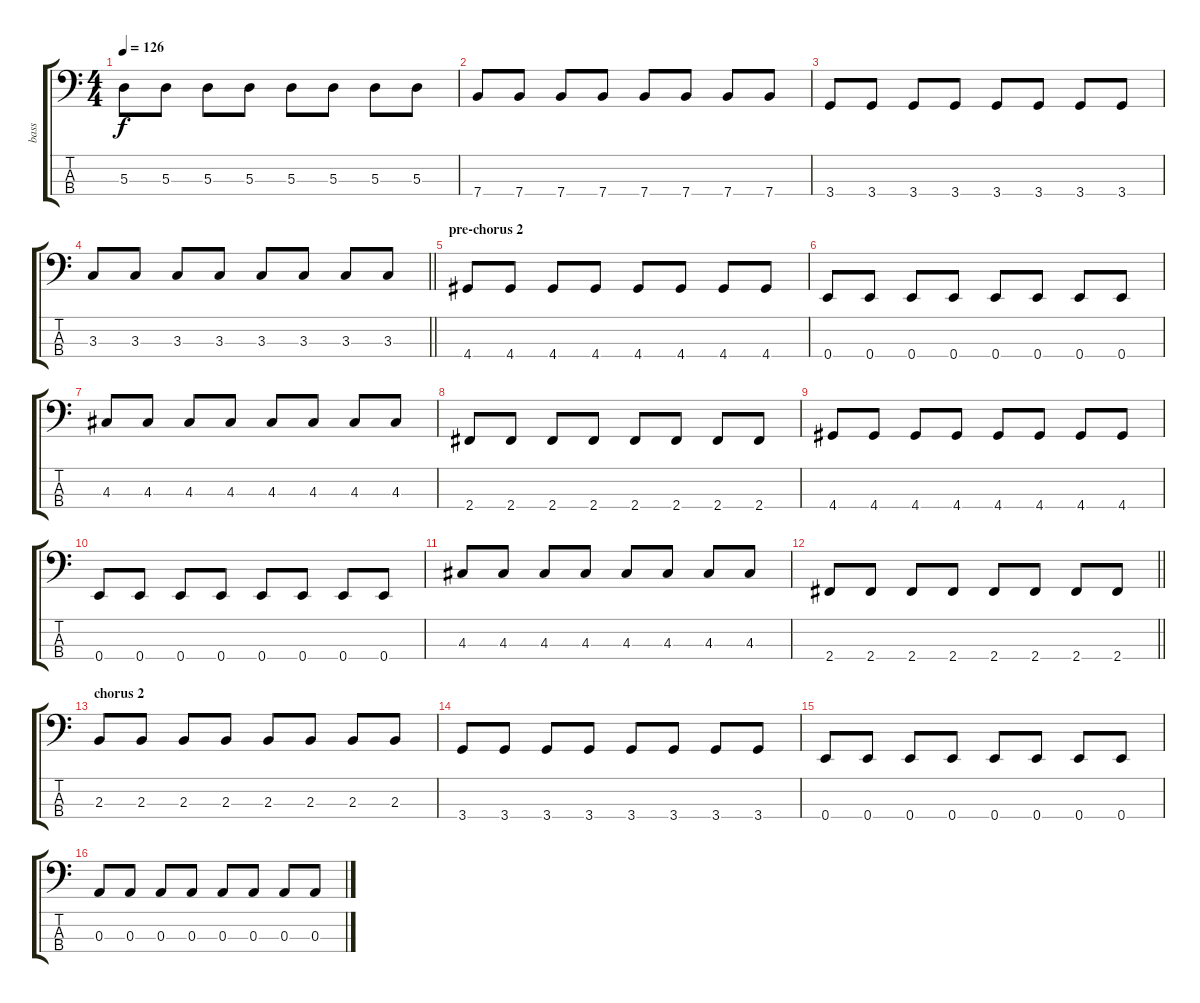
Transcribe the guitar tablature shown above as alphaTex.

\track ("bass" "bass") {instrument fretlessbass}
\staff {score tabs}
\tuning (G2 D2 A1 E1) {hide}
\ts (4 4)
\tempo 126
\clef f4
\ks c
5.3.8{dy f} 5.3.8 5.3.8 5.3.8 5.3.8 5.3.8 5.3.8 5.3.8 |
7.4.8 7.4.8 7.4.8 7.4.8 7.4.8 7.4.8 7.4.8 7.4.8 |
3.4.8 3.4.8 3.4.8 3.4.8 3.4.8 3.4.8 3.4.8 3.4.8 |
\barLineRight lightlight
3.3.8 3.3.8 3.3.8 3.3.8 3.3.8 3.3.8 3.3.8 3.3.8 |
\section ("" "pre-chorus 2")
4.4.8 4.4.8 4.4.8 4.4.8 4.4.8 4.4.8 4.4.8 4.4.8 |
0.4.8 0.4.8 0.4.8 0.4.8 0.4.8 0.4.8 0.4.8 0.4.8 |
4.3.8 4.3.8 4.3.8 4.3.8 4.3.8 4.3.8 4.3.8 4.3.8 |
2.4.8 2.4.8 2.4.8 2.4.8 2.4.8 2.4.8 2.4.8 2.4.8 |
4.4.8 4.4.8 4.4.8 4.4.8 4.4.8 4.4.8 4.4.8 4.4.8 |
0.4.8 0.4.8 0.4.8 0.4.8 0.4.8 0.4.8 0.4.8 0.4.8 |
4.3.8 4.3.8 4.3.8 4.3.8 4.3.8 4.3.8 4.3.8 4.3.8 |
\barLineRight lightlight
2.4.8 2.4.8 2.4.8 2.4.8 2.4.8 2.4.8 2.4.8 2.4.8 |
\section ("" "chorus 2")
2.3.8 2.3.8 2.3.8 2.3.8 2.3.8 2.3.8 2.3.8 2.3.8 |
3.4.8 3.4.8 3.4.8 3.4.8 3.4.8 3.4.8 3.4.8 3.4.8 |
0.4.8 0.4.8 0.4.8 0.4.8 0.4.8 0.4.8 0.4.8 0.4.8 |
0.3.8 0.3.8 0.3.8 0.3.8 0.3.8 0.3.8 0.3.8 0.3.8
